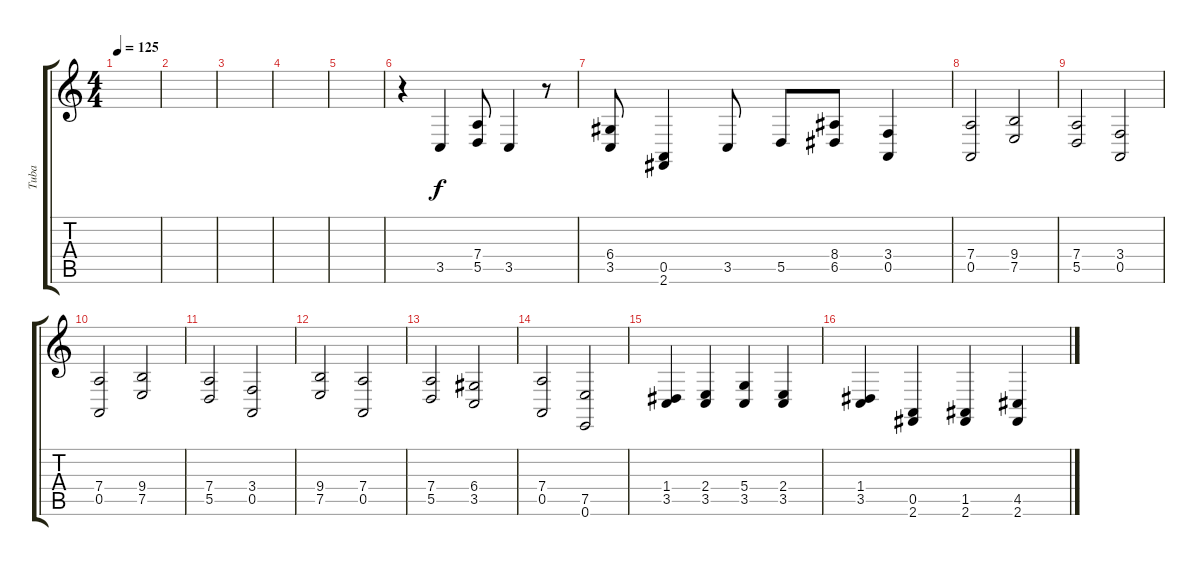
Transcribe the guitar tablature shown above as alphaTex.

\track ("Tuba" "Tuba") {instrument tuba}
\staff {score tabs}
\tuning (E4 B3 G3 D3 A2 E2) {hide}
\ts (4 4)
\tempo 125
\clef g2
\ks c
|
|
|
|
|
r.4 3.5.4 (7.4 5.5).8 3.5.4 r.8 |
(6.4 3.5).8 (0.5 2.6).4 3.5.8 5.5.8 (8.4 6.5).8 (3.4 0.5).4 |
(7.4 0.5).2 (9.4 7.5).2 |
(7.4 5.5).2 (3.4 0.5).2 |
(7.4 0.5).2 (9.4 7.5).2 |
(7.4 5.5).2 (3.4 0.5).2 |
(9.4 7.5).2 (7.4 0.5).2 |
(7.4 5.5).2 (6.4 3.5).2 |
(7.4 0.5).2 (7.5 0.6).2 |
(1.4 3.5).4 (2.4 3.5).4 (5.4 3.5).4 (2.4 3.5).4 |
(1.4 3.5).4 (0.5 2.6).4 (1.5 2.6).4 (4.5 2.6).4
